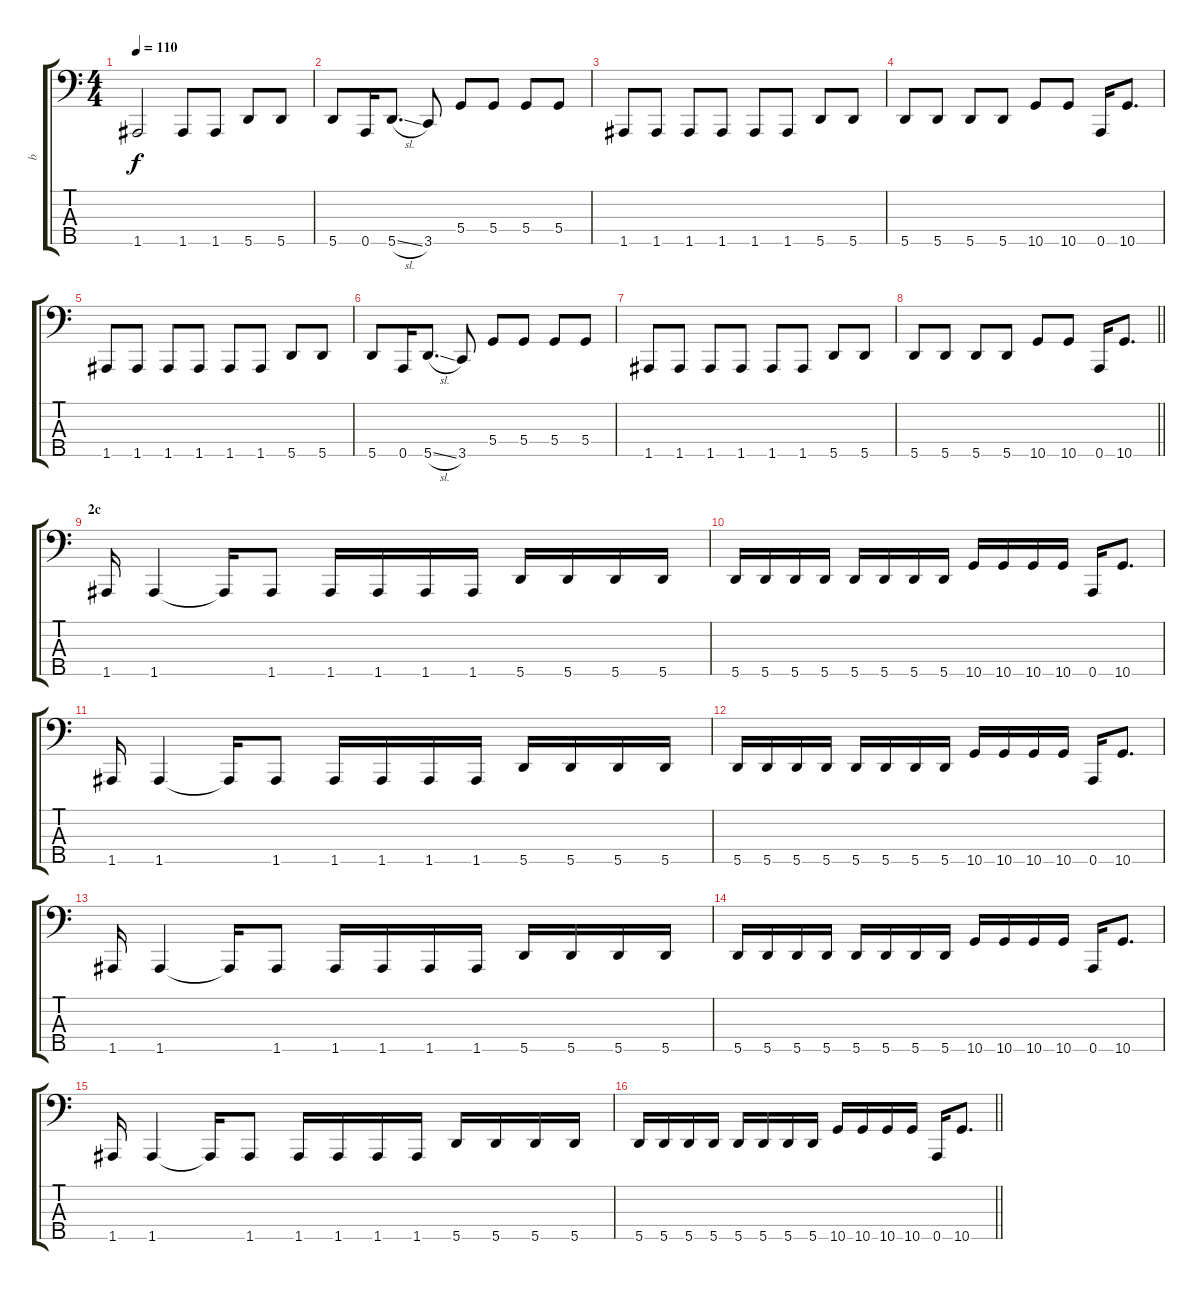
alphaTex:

\track ("b" "b") {instrument electricbassfinger}
\staff {score tabs}
\tuning (F2 C2 G1 D1 A0) {hide}
\ts (4 4)
\tempo 110
\clef f4
\ks c
1.5.2{dy f} 1.5.8 1.5.8 5.5.8 5.5.8 |
5.5.8 0.5.16 5.5{sl}.8{d} 3.5.8 5.4.8 5.4.8 5.4.8 5.4.8 |
1.5.8 1.5.8 1.5.8 1.5.8 1.5.8 1.5.8 5.5.8 5.5.8 |
5.5.8 5.5.8 5.5.8 5.5.8 10.5.8 10.5.8 0.5.16 10.5.8{d} |
1.5.8 1.5.8 1.5.8 1.5.8 1.5.8 1.5.8 5.5.8 5.5.8 |
5.5.8 0.5.16 5.5{sl}.8{d} 3.5.8 5.4.8 5.4.8 5.4.8 5.4.8 |
1.5.8 1.5.8 1.5.8 1.5.8 1.5.8 1.5.8 5.5.8 5.5.8 |
\barLineRight lightlight
5.5.8 5.5.8 5.5.8 5.5.8 10.5.8 10.5.8 0.5.16 10.5.8{d} |
\section ("" "2c")
1.5.16 1.5.4 1.5{t}.16 1.5.8 1.5.16 1.5.16 1.5.16 1.5.16 5.5.16 5.5.16 5.5.16 5.5.16 |
5.5.16 5.5.16 5.5.16 5.5.16 5.5.16 5.5.16 5.5.16 5.5.16 10.5.16 10.5.16 10.5.16 10.5.16 0.5.16 10.5.8{d} |
1.5.16 1.5.4 1.5{t}.16 1.5.8 1.5.16 1.5.16 1.5.16 1.5.16 5.5.16 5.5.16 5.5.16 5.5.16 |
5.5.16 5.5.16 5.5.16 5.5.16 5.5.16 5.5.16 5.5.16 5.5.16 10.5.16 10.5.16 10.5.16 10.5.16 0.5.16 10.5.8{d} |
1.5.16 1.5.4 1.5{t}.16 1.5.8 1.5.16 1.5.16 1.5.16 1.5.16 5.5.16 5.5.16 5.5.16 5.5.16 |
5.5.16 5.5.16 5.5.16 5.5.16 5.5.16 5.5.16 5.5.16 5.5.16 10.5.16 10.5.16 10.5.16 10.5.16 0.5.16 10.5.8{d} |
1.5.16 1.5.4 1.5{t}.16 1.5.8 1.5.16 1.5.16 1.5.16 1.5.16 5.5.16 5.5.16 5.5.16 5.5.16 |
\barLineRight lightlight
5.5.16 5.5.16 5.5.16 5.5.16 5.5.16 5.5.16 5.5.16 5.5.16 10.5.16 10.5.16 10.5.16 10.5.16 0.5.16 10.5.8{d}
